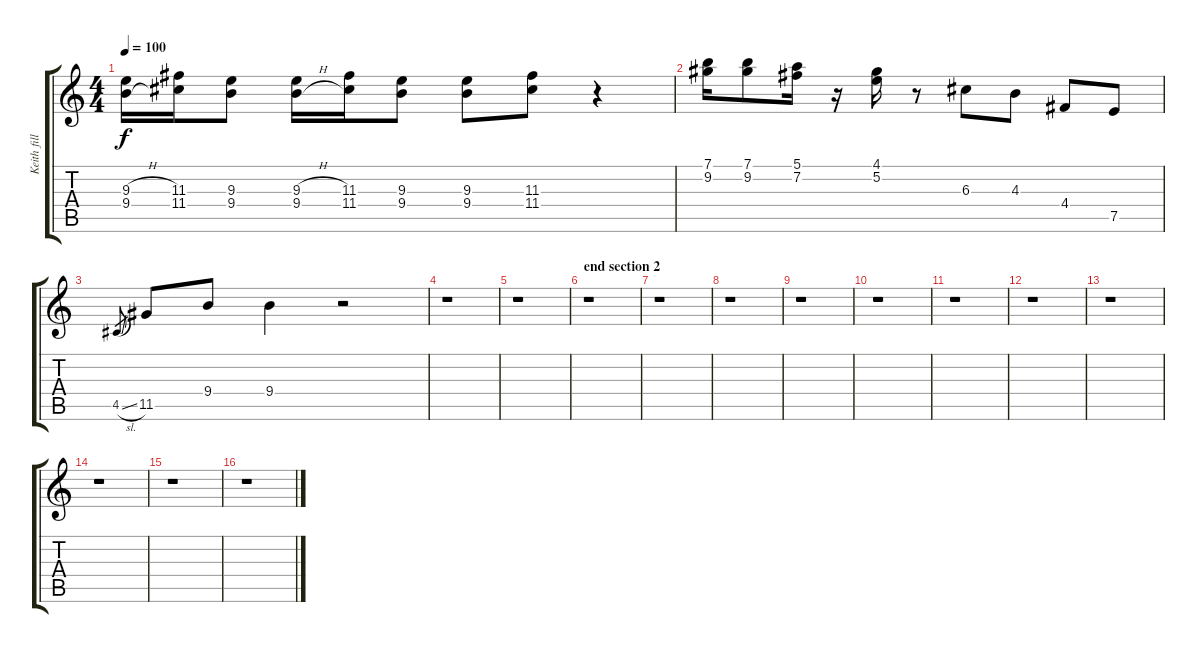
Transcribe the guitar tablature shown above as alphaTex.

\track ("Keith fills & solo classical" "Keith fill") {instrument acousticguitarnylon}
\staff {score tabs}
\tuning (E4 B3 G3 D3 A2 E2) {hide}
\ts (4 4)
\tempo 100
\clef g2
\ks c
(9.3{h} 9.4{h}).16{dy f} (11.3 11.4).16 (9.3 9.4).8 (9.3{h} 9.4{h}).16 (11.3 11.4).16 (9.3 9.4).8 (9.3 9.4).8 (11.3 11.4).8 r.4 |
(7.1 9.2).16 (7.1 9.2).8 (5.1 7.2).16 r.16 (4.1 5.2).16 r.8 6.3.8 4.3.8 4.4.8 7.5.8 |
4.5{sl}.8{gr} 11.5.8 9.4.8 9.4.4 r.2 |
r.1 |
r.1 |
\section ("" "end section 2")
r.1 |
r.1 |
r.1 |
r.1 |
r.1 |
r.1 |
r.1 |
r.1 |
r.1 |
r.1 |
r.1
